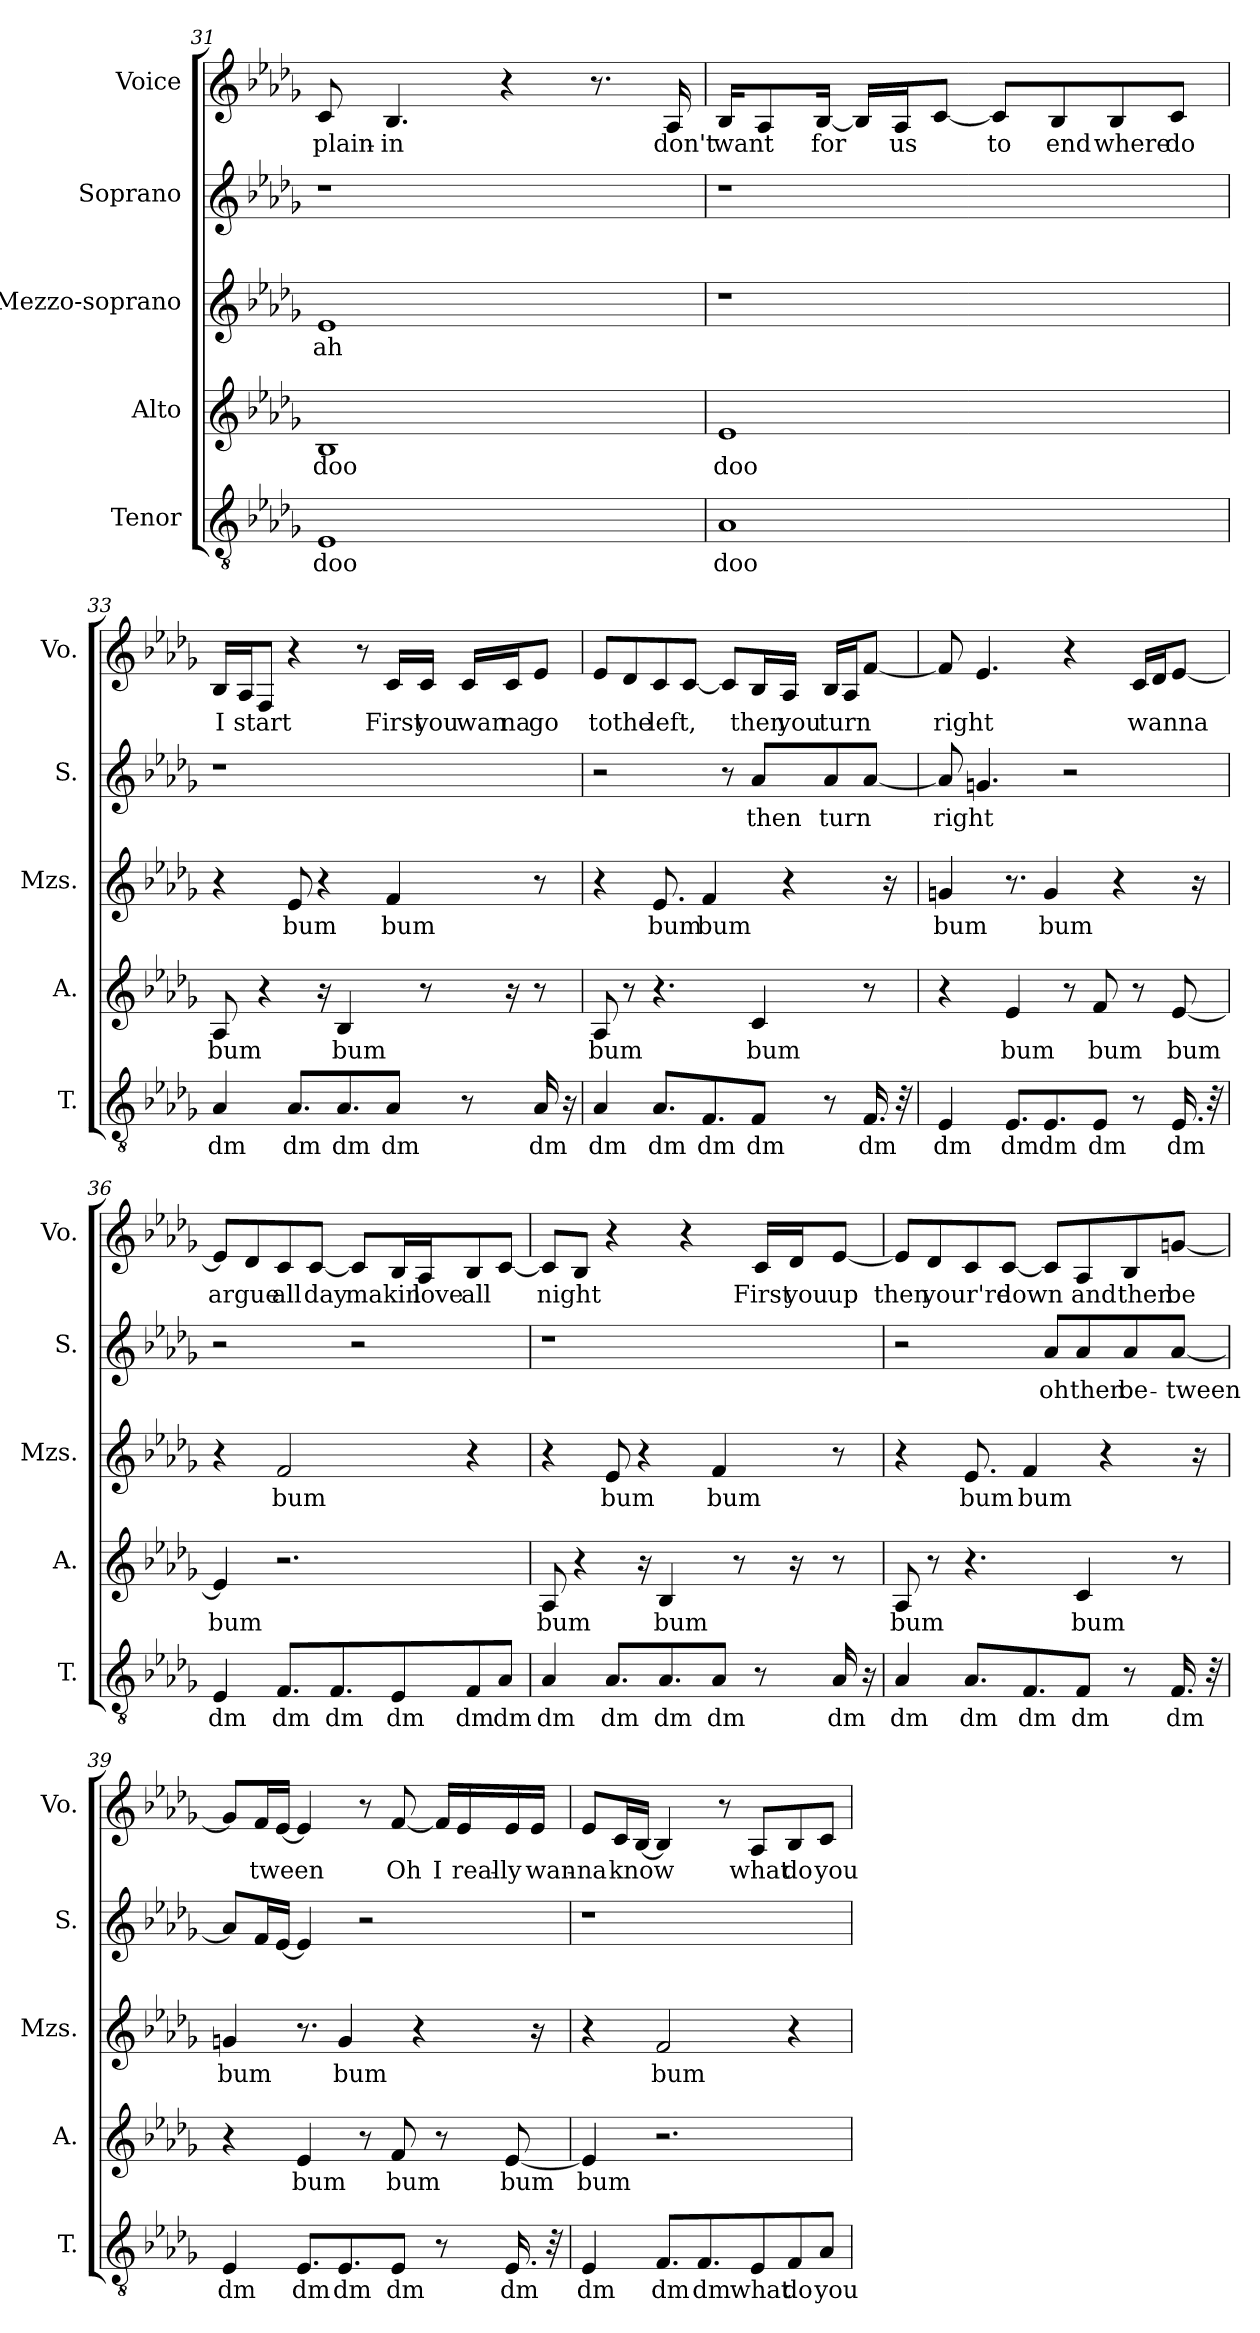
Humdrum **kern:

**kern	**text	**kern	**text	**kern	**text	**kern	**text	**kern	**text
*part5	*part5	*part4	*part4	*part3	*part3	*part2	*part2	*part1	*part1
*staff5	*staff5	*staff4	*staff4	*staff3	*staff3	*staff2	*staff2	*staff1	*staff1
*I"Tenor	*	*I"Alto	*	*I"Mezzo-soprano	*	*I"Soprano	*	*I"Voice	*
*I'T.	*	*I'A.	*	*I'Mzs.	*	*I'S.	*	*I'Vo.	*
*clefGv2	*	*clefG2	*	*clefG2	*	*clefG2	*	*clefG2	*
*k[b-e-a-d-g-]	*	*k[b-e-a-d-g-]	*	*k[b-e-a-d-g-]	*	*k[b-e-a-d-g-]	*	*k[b-e-a-d-g-]	*
=31	=31	=31	=31	=31	=31	=31	=31	=31	=31
1E-	doo	1B-	doo	1e-	ah	1r	.	8c/	-plain-
.	.	.	.	.	.	.	.	4.B-/	-in
.	.	.	.	.	.	.	.	4r	.
.	.	.	.	.	.	.	.	8.r	.
.	.	.	.	.	.	.	.	16A-/	don't
!!LO:LB:g=z
=32	=32	=32	=32	=32	=32	=32	=32	=32	=32
1A-	doo	1e-	doo	1r	.	1r	.	16B-/KL	want
.	.	.	.	.	.	.	.	8A-/	.
.	.	.	.	.	.	.	.	[16B-/Jk	for
.	.	.	.	.	.	.	.	16B-/LL]	.
.	.	.	.	.	.	.	.	16A-/J	us
.	.	.	.	.	.	.	.	[8c/J	.
.	.	.	.	.	.	.	.	8c/L]	to
.	.	.	.	.	.	.	.	8B-/	end
.	.	.	.	.	.	.	.	8B-/	where
.	.	.	.	.	.	.	.	8c/J	do
=33	=33	=33	=33	=33	=33	=33	=33	=33	=33
4A-/	dm	8A-/	bum	4r	.	1r	.	16B-/LL	I
.	.	.	.	.	.	.	.	16A-/J	start
.	.	4r	.	.	.	.	.	8F/J	.
8.A-/L	dm	.	.	8e-/	bum	.	.	4r	.
.	.	16r	.	4r	.	.	.	.	.
8.A-/	dm	4B-/	bum	.	.	.	.	.	.
.	.	.	.	.	.	.	.	8r	.
8A-/J	dm	.	.	4f/	bum	.	.	16c/LL	First
.	.	8r	.	.	.	.	.	16c/JJ	you
8r	.	.	.	.	.	.	.	16c/LL	wan
.	.	16r	.	.	.	.	.	16c/J	na
16A-/	dm	8r	.	8r	.	.	.	8e-/J	go
16r	.	.	.	.	.	.	.	.	.
!!LO:PB:g=z
=34	=34	=34	=34	=34	=34	=34	=34	=34	=34
4A-/	dm	8A-/	bum	4r	.	2r	.	8e-/L	to
.	.	8r	.	.	.	.	.	8d-/	the
8.A-/L	dm	4.r	.	8.e-/	bum	.	.	8c/	left,
.	.	.	.	.	.	.	.	[8c/J	.
8.F/	dm	.	.	4f/	bum	.	.	.	.
.	.	.	.	.	.	8r	.	8c/L]	.
8F/J	dm	4c/	bum	.	.	8a-/L	then	16B-/L	then
.	.	.	.	4r	.	.	.	16A-/JJ	you
8r	.	.	.	.	.	8a-/	turn	16B-/LL	turn
.	.	.	.	.	.	.	.	16A-/J	.
16.F/	dm	8r	.	.	.	[8a-/J	.	[8f/J	.
.	.	.	.	16r	.	.	.	.	.
32r	.	.	.	.	.	.	.	.	.
=35	=35	=35	=35	=35	=35	=35	=35	=35	=35
4E-/	dm	4r	.	4gn/	bum	8a-/]	right	8f/]	right
.	.	.	.	.	.	4.gn/	.	4.e-/	.
8.E-/L	dm	4e-/	bum	8.r	.	.	.	.	.
8.E-/	dm	.	.	4g/	bum	.	.	.	.
.	.	8r	.	.	.	2r	.	4r	.
8E-/J	dm	8f/	bum	.	.	.	.	.	.
.	.	.	.	4r	.	.	.	.	.
8r	.	8r	.	.	.	.	.	16c/LL	wanna
.	.	.	.	.	.	.	.	16d-/J	.
16.E-/	dm	[8e-/	bum	.	.	.	.	[8e-/J	.
.	.	.	.	16r	.	.	.	.	.
32r	.	.	.	.	.	.	.	.	.
!!LO:LB:g=z
=36	=36	=36	=36	=36	=36	=36	=36	=36	=36
4E-/	dm	4e-/]	bum	4r	.	2r	.	8e-/L]	argue
.	.	.	.	.	.	.	.	8d-/	.
8.F/L	dm	2.r	.	2f/	bum	.	.	8c/	all
.	.	.	.	.	.	.	.	[8c/J	day
8.F/	dm	.	.	.	.	.	.	.	.
.	.	.	.	.	.	2r	.	8c/L]	makin
8E-/	dm	.	.	.	.	.	.	16B-/L	.
.	.	.	.	.	.	.	.	16A-/J	love
8F/	dm	.	.	4r	.	.	.	8B-/	all
8A-/J	dm	.	.	.	.	.	.	[8c/J	.
=37	=37	=37	=37	=37	=37	=37	=37	=37	=37
4A-/	dm	8A-/	bum	4r	.	1r	.	8c/L]	night
.	.	4r	.	.	.	.	.	8B-/J	.
8.A-/L	dm	.	.	8e-/	bum	.	.	4r	.
.	.	16r	.	4r	.	.	.	.	.
8.A-/	dm	4B-/	bum	.	.	.	.	.	.
.	.	.	.	.	.	.	.	4r	.
8A-/J	dm	.	.	4f/	bum	.	.	.	.
.	.	8r	.	.	.	.	.	.	.
8r	.	.	.	.	.	.	.	16c/LL	First
.	.	16r	.	.	.	.	.	16d-/J	you
16A-/	dm	8r	.	8r	.	.	.	[8e-/J	up
16r	.	.	.	.	.	.	.	.	.
!!LO:PB:g=z
=38	=38	=38	=38	=38	=38	=38	=38	=38	=38
4A-/	dm	8A-/	bum	4r	.	2r	.	8e-/L]	then
.	.	8r	.	.	.	.	.	8d-/	your're
8.A-/L	dm	4.r	.	8.e-/	bum	.	.	8c/	.
.	.	.	.	.	.	.	.	[8c/J	down
8.F/	dm	.	.	4f/	bum	.	.	.	.
.	.	.	.	.	.	8a-/L	oh	8c/L]	.
8F/J	dm	4c/	bum	.	.	8a-/	then	8A-/	and
.	.	.	.	4r	.	.	.	.	.
8r	.	.	.	.	.	8a-/	be-	8B-/	then
16.F/	dm	8r	.	.	.	[8a-/J	-tween	[8gn/J	be
.	.	.	.	16r	.	.	.	.	.
32r	.	.	.	.	.	.	.	.	.
=39	=39	=39	=39	=39	=39	=39	=39	=39	=39
4E-/	dm	4r	.	4gn/	bum	8a-/L]	.	8g/L]	.
.	.	.	.	.	.	16f/L	.	16f/L	tween
.	.	.	.	.	.	[16e-/JJ	.	[16e-/JJ	.
8.E-/L	dm	4e-/	bum	8.r	.	4e-/]	.	4e-/]	.
8.E-/	dm	.	.	4g/	bum	.	.	.	.
.	.	8r	.	.	.	2r	.	8r	.
8E-/J	dm	8f/	bum	.	.	.	.	[8f/	Oh
.	.	.	.	4r	.	.	.	.	.
8r	.	8r	.	.	.	.	.	16f/LL]	I
.	.	.	.	.	.	.	.	16e-/	real-
16.E-/	dm	[8e-/	bum	.	.	.	.	16e-/	-ly
.	.	.	.	16r	.	.	.	16e-/JJ	wan-
32r	.	.	.	.	.	.	.	.	.
!!LO:LB:g=z
=40	=40	=40	=40	=40	=40	=40	=40	=40	=40
4E-/	dm	4e-/]	bum	4r	.	1r	.	8e-/L	-na
.	.	.	.	.	.	.	.	16c/L	know
.	.	.	.	.	.	.	.	[16B-/JJ	.
8.F/L	dm	2.r	.	2f/	bum	.	.	4B-/]	.
8.F/	dm	.	.	.	.	.	.	.	.
.	.	.	.	.	.	.	.	8r	.
8E-/	what	.	.	.	.	.	.	8A-/L	what
8F/	do	.	.	4r	.	.	.	8B-/	do
8A-/J	you	.	.	.	.	.	.	8c/J	you
=	=	=	=	=	=	=	=	=	=
*-	*-	*-	*-	*-	*-	*-	*-	*-	*-
